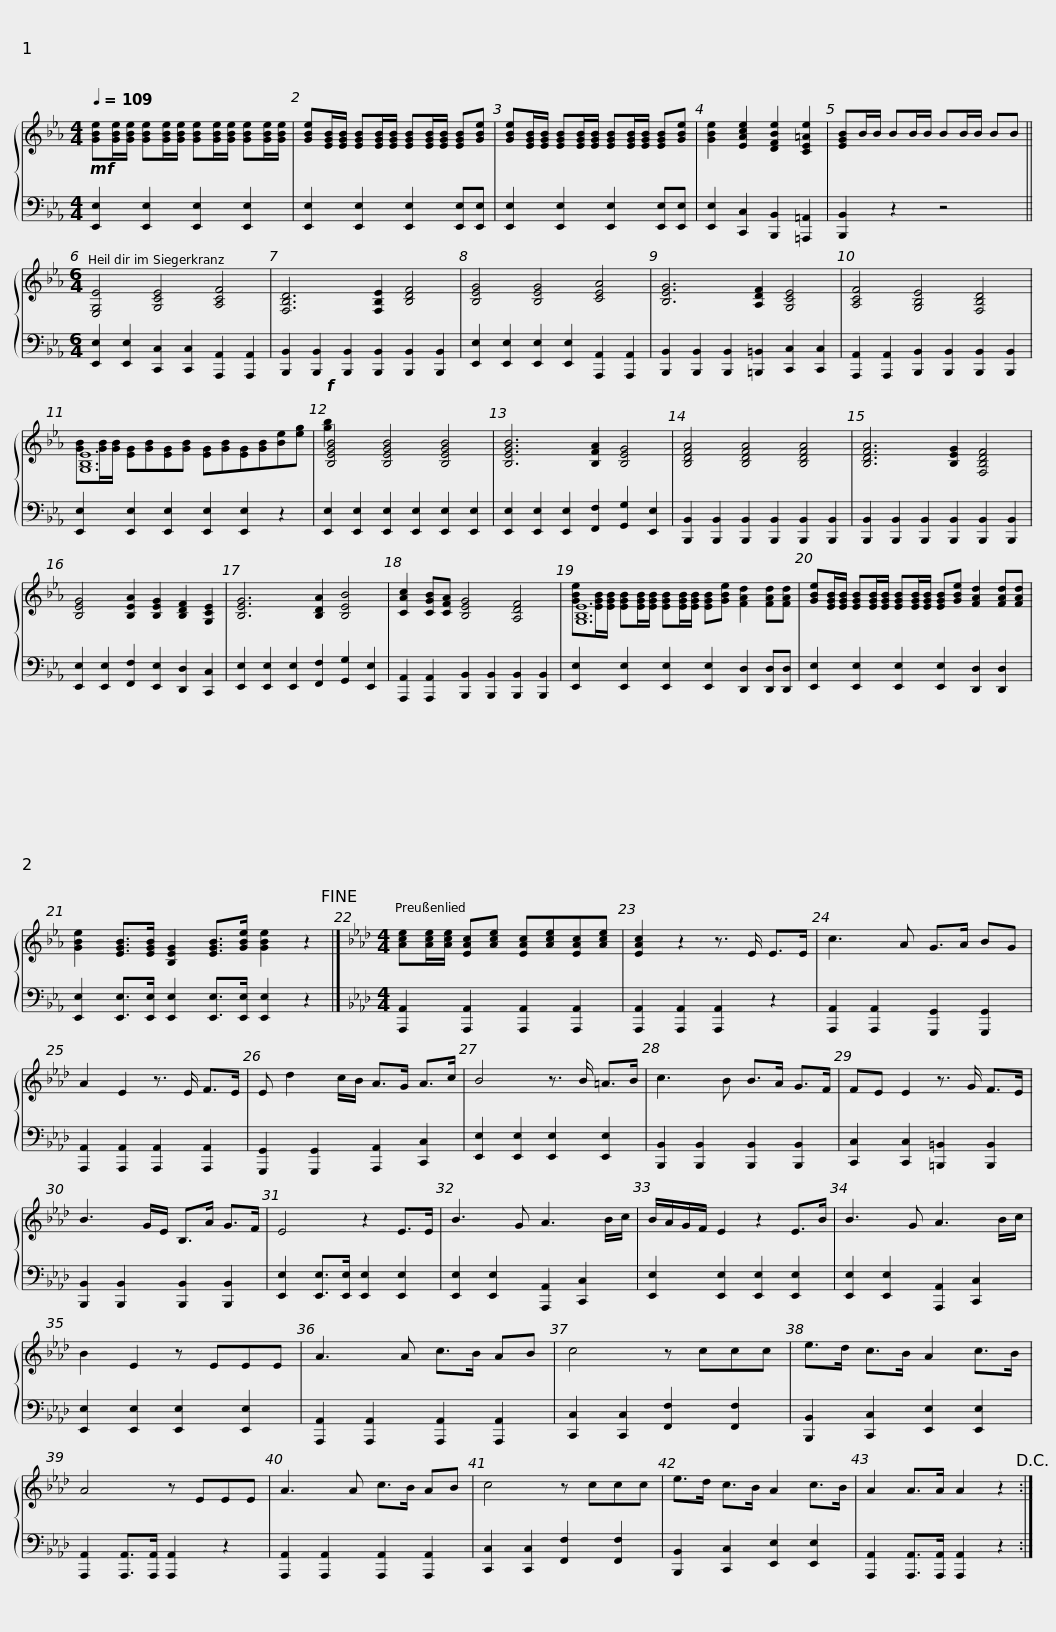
X:1
%%score { ( 1 3 ) | 2 }
L:1/8
Q:1/4=109
M:4/4
I:linebreak $
K:Eb
V:1 treble
V:3 treble
V:2 bass
V:1
!mf! [GBe][GBe]/[GBe]/ [GBe][GBe]/[GBe]/ [GBe][GBe]/[GBe]/ [GBe][GBe]/[GBe]/ | [GBe][EGB]/[EGB]/ [EGB][EGB]/[EGB]/ [EGB][EGB]/[EGB]/ [EGB][GBe] | [GBe][EGB]/[EGB]/ [EGB][EGB]/[EGB]/ [EGB][EGB]/[EGB]/ [EGB][GBe] | [GBe]2 [EAce]2 [DFBe]2 [CE=Ae]2 |$ [EGB]B/B/ BB/B/ BB/B/ BB || %5
[M:6/4] [E,G,E]4 [G,CE]4 [A,CF]4 | [F,B,D]6 [F,B,E]2 [B,DF]4 | [B,EG]4 [B,EG]4 [CEA]4 |$ [B,EG]6 [A,DF]2 [G,CE]4 | [A,CF]4 [G,B,E]4 [F,B,D]4 | %10
 [G,B,E]12 |!f! [B,EGB]4 [B,EGB]4 [B,EGB]4 |$ [B,EGB]6 [B,FA]2 [B,EG]4 | [B,DFA]4 [B,DFA]4 [B,DFA]4 | [B,DFA]6 [B,EG]2 [F,B,DF]4 | %15
 [B,EG]4 [B,EA]2 [B,EG]2 [B,DF]2 [G,CE]2 | [B,EG]6 [B,DA]2 [B,EB]4 |$ [CAc]2 [CGB][CFA] [B,EG]4 [A,DF]4 | [G,B,E]12 | [GBe][EGB]/[EGB]/ [EGB][EGB]/[EGB]/ [EGB][EGB]/[EGB]/ [EGB][GBe] [FAd]2 [FAd][FAd] |$ %20
 [GBe]2 [EGB]>[EGB] [B,EG]2 [EGB]>[GBe] [GBe]2 z2!fine! |][K:Ab][M:4/4] [Ace][Ace]/[Ace]/ [EAc][Ace] [EAc][Ace][EAc][Ace] | [EAc]2 z2 z3/2 E/ E>E | c3 A G>A BG |$ A2 E2 z3/2 E/ F>E | %25
 E d2 c/B/ A>G A>c | B4 z3/2 B/ =A>B | c3 B B>A G>F | FE E2 z3/2 G/ F>E |$ B3 G/E/ B,>A G>F | %30
 E4 z2 E>E | B3 G A3 B/c/ | B/A/G/F/ E2 z2 E>B | B3 G A3 B/c/ |$ B2 E2 z EEE | %35
 A3 A c>B AB | c4 z ccc | e>d c>B A2 c>B | A4 z EEE |$ A3 A c>B AB | %40
 c4 z ccc | e>d c>B A2 c>B | A2 A>A A2 z2!D.C.! :| %43
V:2
 [E,,E,]2 [E,,E,]2 [E,,E,]2 [E,,E,]2 | [E,,E,]2 [E,,E,]2 [E,,E,]2 [E,,E,][E,,E,] | [E,,E,]2 [E,,E,]2 [E,,E,]2 [E,,E,][E,,E,] | [E,,E,]2 [C,,C,]2 [B,,,B,,]2 [=A,,,=A,,]2 |$ [B,,,B,,]2 z2 z4 || %5
[M:6/4] [E,,E,]2 [E,,E,]2 [C,,C,]2 [C,,C,]2 [A,,,A,,]2 [A,,,A,,]2 | [B,,,B,,]2 [B,,,B,,]2 [B,,,B,,]2 [B,,,B,,]2 [B,,,B,,]2 [B,,,B,,]2 | [E,,E,]2 [E,,E,]2 [E,,E,]2 [E,,E,]2 [A,,,A,,]2 [A,,,A,,]2 |$ [B,,,B,,]2 [B,,,B,,]2 [B,,,B,,]2 [=B,,,=B,,]2 [C,,C,]2 [C,,C,]2 | [A,,,A,,]2 [A,,,A,,]2 [B,,,B,,]2 [B,,,B,,]2 [B,,,B,,]2 [B,,,B,,]2 | %10
 [E,,E,]2 [E,,E,]2 [E,,E,]2 [E,,E,]2 [E,,E,]2 z2 | [E,,E,]2 [E,,E,]2 [E,,E,]2 [E,,E,]2 [E,,E,]2 [E,,E,]2 |$ [E,,E,]2 [E,,E,]2 [E,,E,]2 [F,,F,]2 [G,,G,]2 [E,,E,]2 | [B,,,B,,]2 [B,,,B,,]2 [B,,,B,,]2 [B,,,B,,]2 [B,,,B,,]2 [B,,,B,,]2 | [B,,,B,,]2 [B,,,B,,]2 [B,,,B,,]2 [B,,,B,,]2 [B,,,B,,]2 [B,,,B,,]2 | %15
 [E,,E,]2 [E,,E,]2 [F,,F,]2 [E,,E,]2 [D,,D,]2 [C,,C,]2 | [E,,E,]2 [E,,E,]2 [E,,E,]2 [F,,F,]2 [G,,G,]2 [E,,E,]2 |$ [A,,,A,,]2 [A,,,A,,]2 [B,,,B,,]2 [B,,,B,,]2 [B,,,B,,]2 [B,,,B,,]2 | [E,,E,]2 [E,,E,]2 [E,,E,]2 [E,,E,]2 [D,,D,]2 [D,,D,][D,,D,] | [E,,E,]2 [E,,E,]2 [E,,E,]2 [E,,E,]2 [D,,D,]2 [D,,D,]2 |$ %20
 [E,,E,]2 [E,,E,]>[E,,E,] [E,,E,]2 [E,,E,]>[E,,E,] [E,,E,]2 z2 |][K:Ab][M:4/4] [A,,,A,,]2 [A,,,A,,]2 [A,,,A,,]2 [A,,,A,,]2 | [A,,,A,,]2 [A,,,A,,]2 [A,,,A,,]2 z2 | [A,,,A,,]2 [A,,,A,,]2 [G,,,G,,]2 [G,,,G,,]2 |$ [A,,,A,,]2 [A,,,A,,]2 [A,,,A,,]2 [A,,,A,,]2 | %25
 [G,,,G,,]2 [G,,,G,,]2 [A,,,A,,]2 [C,,C,]2 | [E,,E,]2 [E,,E,]2 [E,,E,]2 [E,,E,]2 | [B,,,B,,]2 [B,,,B,,]2 [B,,,B,,]2 [B,,,B,,]2 | [C,,C,]2 [C,,C,]2 [=B,,,=B,,]2 [B,,,B,,]2 |$ [B,,,B,,]2 [B,,,B,,]2 [B,,,B,,]2 [B,,,B,,]2 | %30
 [E,,E,]2 [E,,E,]>[E,,E,] [E,,E,]2 [E,,E,]2 | [E,,E,]2 [E,,E,]2 [A,,,A,,]2 [C,,C,]2 | [E,,E,]2 [E,,E,]2 [E,,E,]2 [E,,E,]2 | [E,,E,]2 [E,,E,]2 [A,,,A,,]2 [C,,C,]2 |$ [E,,E,]2 [E,,E,]2 [E,,E,]2 [E,,E,]2 | %35
 [A,,,A,,]2 [A,,,A,,]2 [A,,,A,,]2 [A,,,A,,]2 | [C,,C,]2 [C,,C,]2 [F,,F,]2 [F,,F,]2 | [B,,,B,,]2 [C,,C,]2 [E,,E,]2 [E,,E,]2 | [A,,,A,,]2 [A,,,A,,]>[A,,,A,,] [A,,,A,,]2 z2 |$ [A,,,A,,]2 [A,,,A,,]2 [A,,,A,,]2 [A,,,A,,]2 | %40
 [C,,C,]2 [C,,C,]2 [F,,F,]2 [F,,F,]2 | [B,,,B,,]2 [C,,C,]2 [E,,E,]2 [E,,E,]2 | [A,,,A,,]2 [A,,,A,,]>[A,,,A,,] [A,,,A,,]2 z2 :| %43
V:3
 x8 | x8 | x8 | x8 |$ x8 || %5
[M:6/4] x12 | x12 | x12 |$ x12 | x12 | %10
 [GB][GB]/[GB]/ [EG][GB][EG][GB] [EG][GB][EG][GB][Be][eg] | [gb]2 x10 |$ x12 | x12 | x12 | %15
 x12 | x12 |$ x12 | [GBe][EGB]/[EGB]/ [EGB][EGB]/[EGB]/ [EGB][EGB]/[EGB]/ [EGB][GBe] [FAd]2 [FAd][FAd] | x12 |$ %20
 x12 |][K:Ab][M:4/4] x8 | x8 | x8 |$ x8 | %25
 x8 | x8 | x8 | x8 |$ x8 | %30
 x8 | x8 | x8 | x8 |$ x8 | %35
 x8 | x8 | x8 | x8 |$ x8 | %40
 x8 | x8 | x8 :| %43
